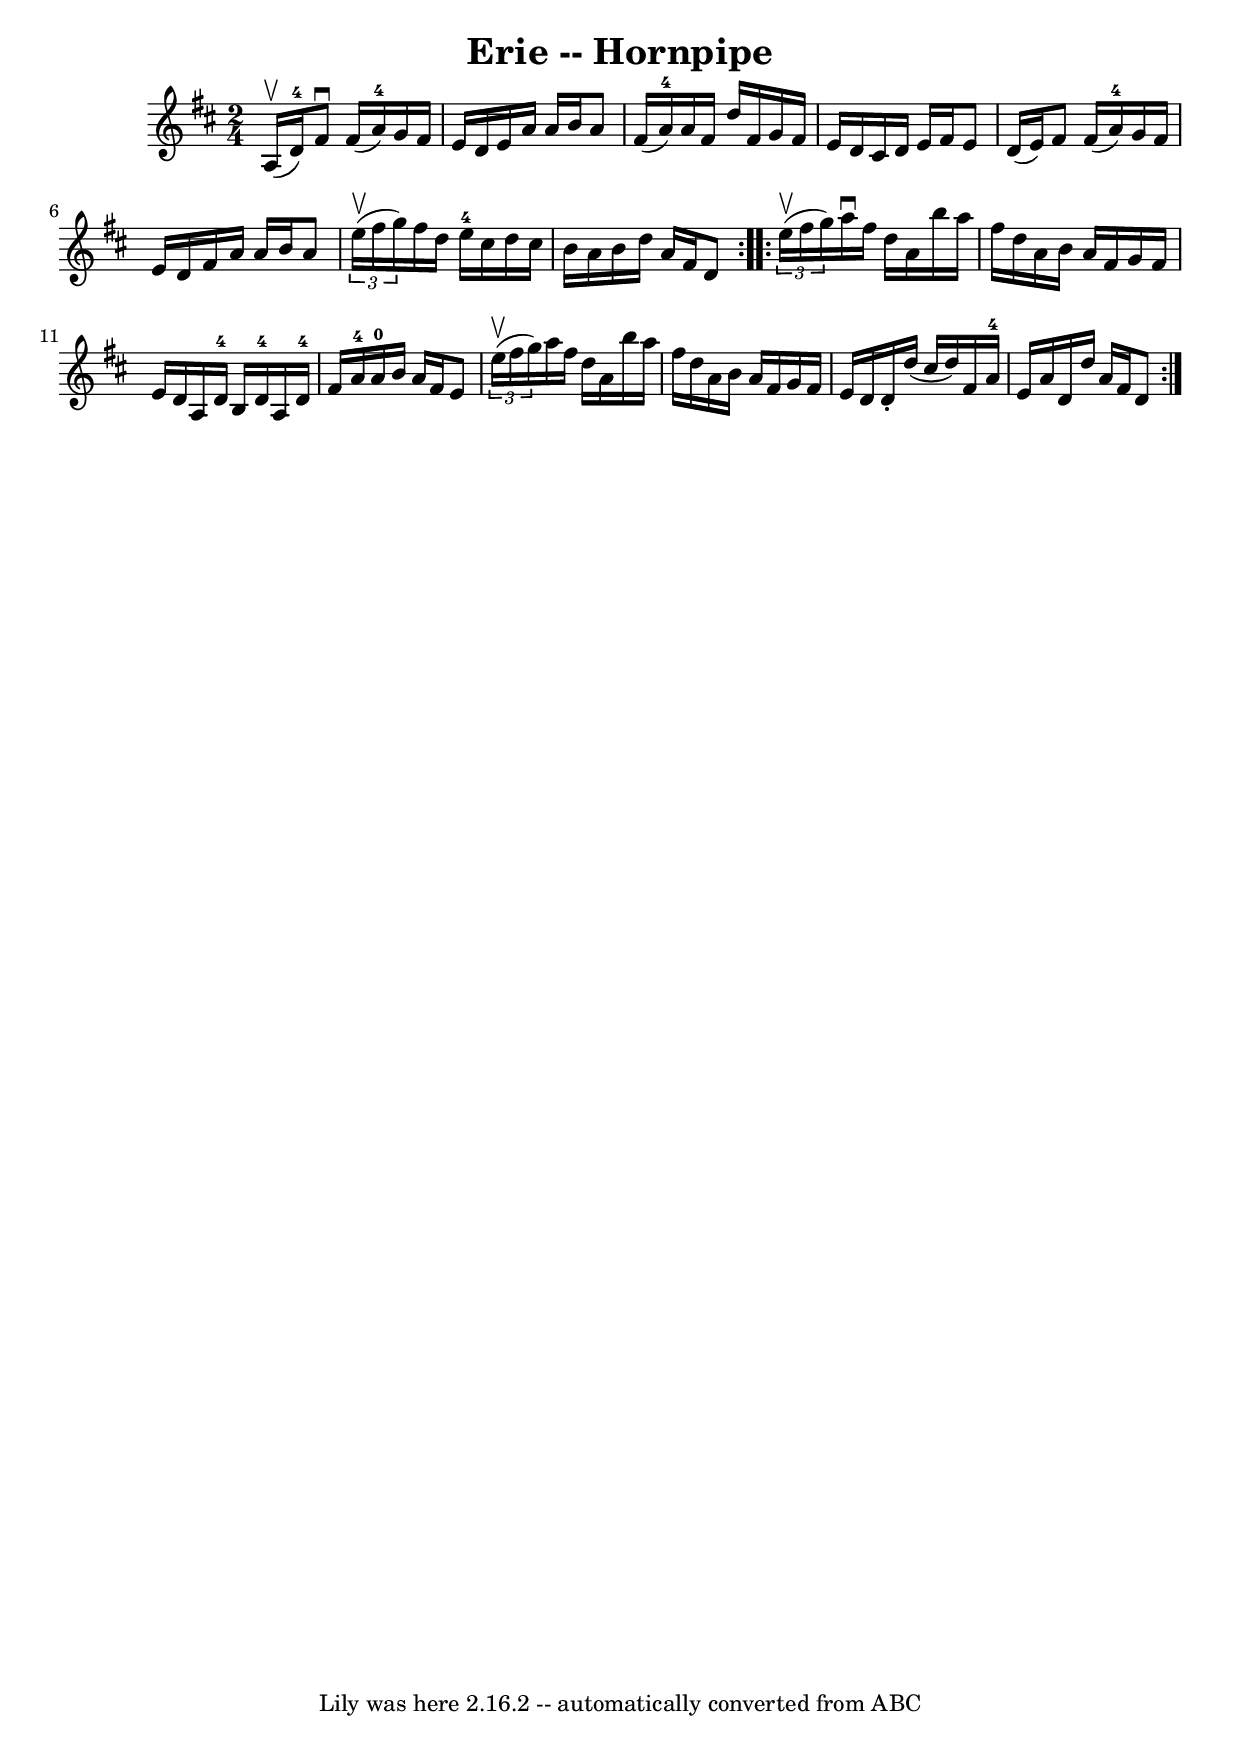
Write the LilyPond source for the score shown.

\version "2.7.40"
\include "Mammoth.ily"
\header {
	%% book = "Cole's 1000 Fiddle Tunes"
	crossRefNumber = "1"
	footnotes = ""
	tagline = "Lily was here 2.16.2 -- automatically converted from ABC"
	title = "Erie -- Hornpipe"
}
voicedefault =  {


\repeat volta 2 {
\time 2/4 \key d \major a16 (^\upbow d'16-4) |
 fis'8 
^\downbow fis'16 (a'16-4) g'16 fis'16 e'16 d'16  |
  
 e'16 a'16 a'16 b'16 a'8 fis'16 (a'16-4) |
     
a'16 fis'16 d''16 fis'16 g'16 fis'16 e'16 d'16  |
   
cis'16 d'16 e'16 fis'16 e'8 d'16 (e'16) |
 fis'8 
 fis'16 (a'16-4) g'16 fis'16 e'16 d'16  |
 fis'16  
 a'16 a'16 b'16 a'8    \times 2/3 { e''16 (^\upbow fis''16    
g''16) } |
 fis''16 d''16 e''16-4 cis''16 d''16    
cis''16 b'16 a'16  |
 b'16 d''16 a'16 fis'16 d'8  }   
  \repeat volta 2 {   \times 2/3 { e''16 (^\upbow fis''16 g''16) } 
|
 a''16^\downbow fis''16 d''16 a'16 b''16 a''16    
fis''16 d''16  |
 a'16 b'16 a'16 fis'16 g'16 fis'16   
 e'16 d'16  |
 a16 d'16-4 b16 d'16-4 a16 d'16 
-4 fis'16 a'16-4 |
 a'16-0 b'16 a'16 fis'16 e'8 
   \times 2/3 { e''16 (^\upbow fis''16 g''16) } |
 a''16    
fis''16 d''16 a'16 b''16 a''16 fis''16 d''16  |
 a'16 
 b'16 a'16 fis'16 g'16 fis'16 e'16 d'16  |
 d'16 -. 
 d''16 (cis''16 d''16) fis'16 a'16-4 e'16 a'16  |
 
 d'16 d''16 a'16 fis'16 d'8  }   
}

\score{
    <<

	\context Staff="default"
	{
	    \voicedefault 
	}

    >>
	\layout {
	}
	\midi {}
}
